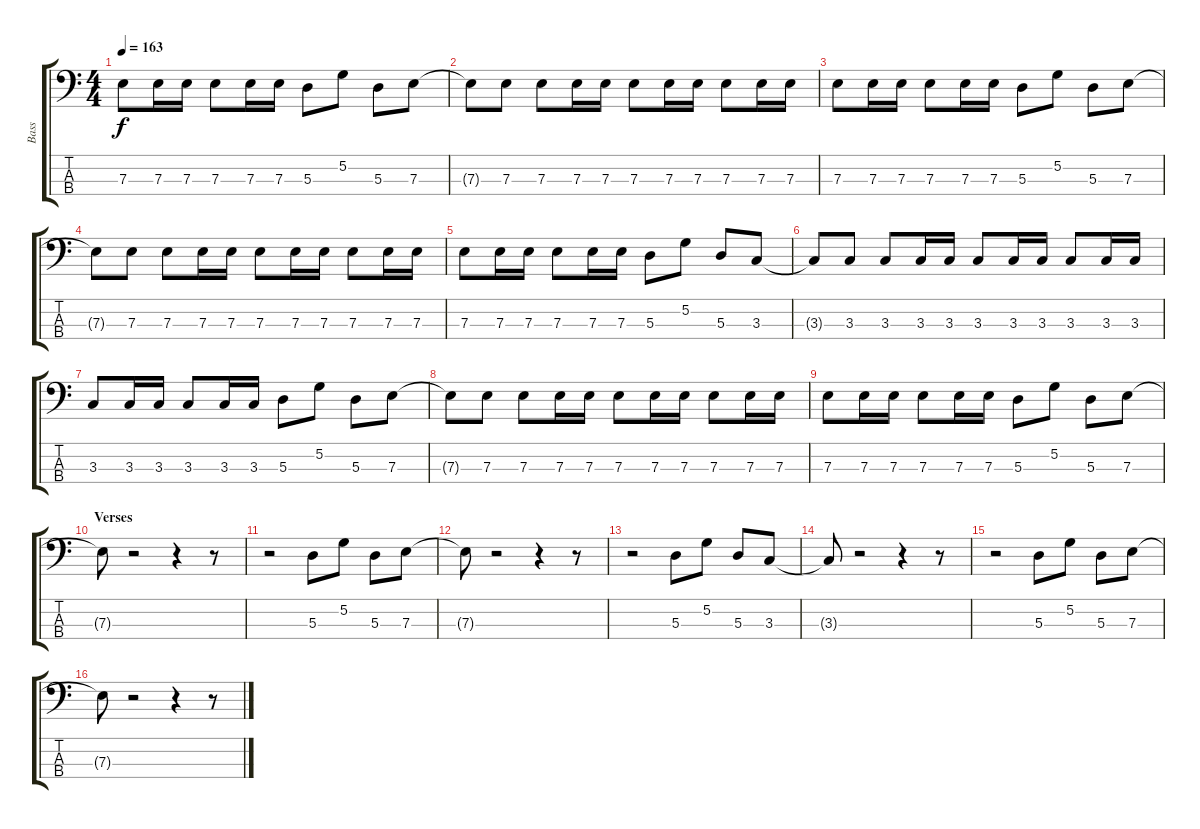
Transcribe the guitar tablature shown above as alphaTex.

\track ("Bass" "Bass") {instrument synthbass2}
\staff {score tabs}
\tuning (G2 D2 A1 E1) {hide}
\ts (4 4)
\tempo 163
\clef f4
\ks c
7.3.8{dy f} 7.3.16 7.3.16 7.3.8 7.3.16 7.3.16 5.3.8 5.2.8 5.3.8 7.3.8 |
7.3{t}.8 7.3.8 7.3.8 7.3.16 7.3.16 7.3.8 7.3.16 7.3.16 7.3.8 7.3.16 7.3.16 |
7.3.8 7.3.16 7.3.16 7.3.8 7.3.16 7.3.16 5.3.8 5.2.8 5.3.8 7.3.8 |
7.3{t}.8 7.3.8 7.3.8 7.3.16 7.3.16 7.3.8 7.3.16 7.3.16 7.3.8 7.3.16 7.3.16 |
7.3.8 7.3.16 7.3.16 7.3.8 7.3.16 7.3.16 5.3.8 5.2.8 5.3.8 3.3.8 |
3.3{t}.8 3.3.8 3.3.8 3.3.16 3.3.16 3.3.8 3.3.16 3.3.16 3.3.8 3.3.16 3.3.16 |
3.3.8 3.3.16 3.3.16 3.3.8 3.3.16 3.3.16 5.3.8 5.2.8 5.3.8 7.3.8 |
7.3{t}.8 7.3.8 7.3.8 7.3.16 7.3.16 7.3.8 7.3.16 7.3.16 7.3.8 7.3.16 7.3.16 |
7.3.8 7.3.16 7.3.16 7.3.8 7.3.16 7.3.16 5.3.8 5.2.8 5.3.8 7.3.8 |
\section ("" "Verses")
7.3{t}.8 r.2 r.4 r.8 |
r.2 5.3.8 5.2.8 5.3.8 7.3.8 |
7.3{t}.8 r.2 r.4 r.8 |
r.2 5.3.8 5.2.8 5.3.8 3.3.8 |
3.3{t}.8 r.2 r.4 r.8 |
r.2 5.3.8 5.2.8 5.3.8 7.3.8 |
7.3{t}.8 r.2 r.4 r.8
